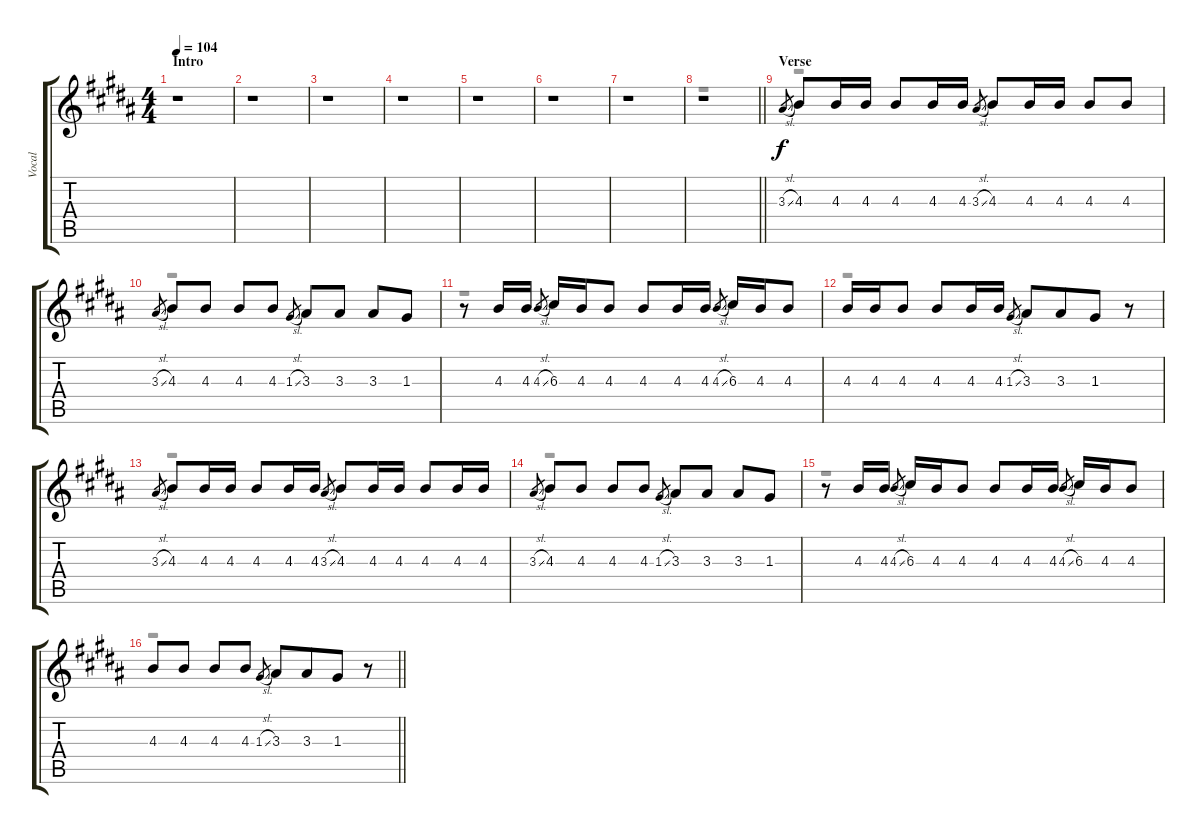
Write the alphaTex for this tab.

\track ("Vocal" "Vocal") {instrument electricbassfinger}
\staff {score tabs}
\tuning (E4 B3 G3 D3 A2 E2) {hide}
\voice
\ts (4 4)
\section ("" "Intro")
\tempo 104
\clef g2
\ks b
r.1{dy f instrument electricbassfinger} |
r.1 |
r.1 |
r.1 |
r.1 |
r.1 |
r.1 |
\barLineRight lightlight
r.1 |
\section ("" "Verse")
3.3{sl}.8{gr} 4.3.8 4.3.16 4.3.16 4.3.8 4.3.16 4.3.16 3.3{sl}.8{gr} 4.3.8 4.3.16 4.3.16 4.3.8 4.3.8 |
3.3{sl}.8{gr} 4.3.8 4.3.8 4.3.8 4.3.8 1.3{sl}.8{gr} 3.3.8 3.3.8 3.3.8 1.3.8 |
r.8 4.3.16 4.3.16 4.3{sl}.8{gr} 6.3.16 4.3.16 4.3.8 4.3.8 4.3.16 4.3.16 4.3{sl}.8{gr} 6.3.16 4.3.16 4.3.8 |
4.3.16 4.3.16 4.3.8 4.3.8 4.3.16 4.3.16 1.3{sl}.8{gr} 3.3.8 3.3.8{beam merge} 1.3.8 r.8 |
3.3{sl}.8{gr} 4.3.8 4.3.16 4.3.16 4.3.8 4.3.16 4.3.16 3.3{sl}.8{gr} 4.3.8 4.3.16 4.3.16 4.3.8 4.3.16 4.3.16 |
3.3{sl}.8{gr} 4.3.8 4.3.8 4.3.8 4.3.8 1.3{sl}.8{gr} 3.3.8 3.3.8 3.3.8 1.3.8 |
r.8 4.3.16 4.3.16 4.3{sl}.8{gr} 6.3.16 4.3.16 4.3.8 4.3.8 4.3.16 4.3.16 4.3{sl}.8{gr} 6.3.16 4.3.16 4.3.8 |
\barLineRight lightlight
4.3.8 4.3.8 4.3.8 4.3.8 1.3{sl}.8{gr} 3.3.8 3.3.8{beam merge} 1.3.8 r.8
\voice
\clef g2
\ottava regular
\simile none
\ks b
r.1{dy f} |
r.1 |
r.1 |
r.1 |
r.1 |
r.1 |
r.1 |
\barLineRight lightlight
r.1 |
r.1 |
r.1 |
r.1 |
r.1 |
r.1 |
r.1 |
r.1 |
\barLineRight lightlight
r.1
